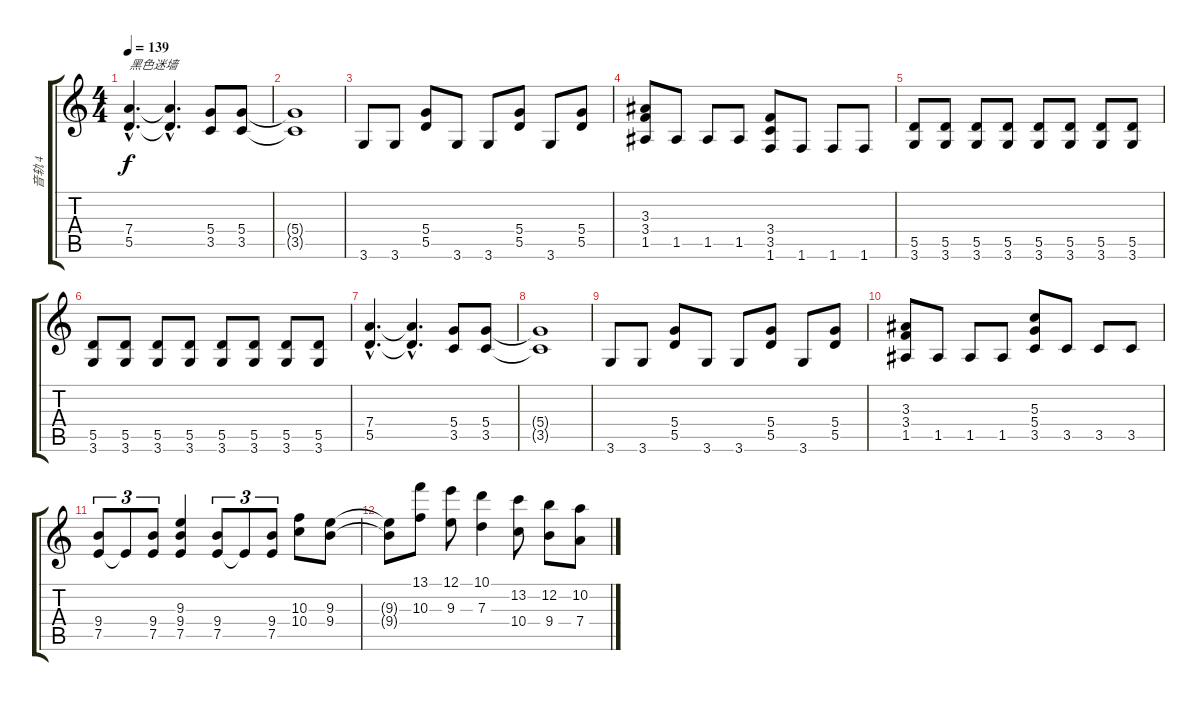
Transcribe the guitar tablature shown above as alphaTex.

\track ("音轨 4" "音轨 4") {instrument overdrivenguitar}
\staff {score tabs}
\tuning (E4 B3 G3 D3 A2 E2) {hide}
\ts (4 4)
\tempo 139
\clef g2
\ks c
(7.4{hac} 5.5{hac}).4{d txt "黑色迷墙" dy f} (7.4{hac t} 5.5{hac t}).4{d} (5.4 3.5).8 (5.4 3.5).8 |
(5.4{t} 3.5{t}).1 |
3.6.8 3.6.8 (5.4 5.5).8 3.6.8 3.6.8 (5.4 5.5).8 3.6.8 (5.4 5.5).8 |
(3.3 3.4 1.5).8 1.5.8 1.5.8 1.5.8 (3.4 3.5 1.6).8 1.6.8 1.6.8 1.6.8 |
(5.5 3.6).8 (5.5 3.6).8 (5.5 3.6).8 (5.5 3.6).8 (5.5 3.6).8 (5.5 3.6).8 (5.5 3.6).8 (5.5 3.6).8 |
(5.5 3.6).8 (5.5 3.6).8 (5.5 3.6).8 (5.5 3.6).8 (5.5 3.6).8 (5.5 3.6).8 (5.5 3.6).8 (5.5 3.6).8 |
(7.4{hac} 5.5{hac}).4{d} (7.4{hac t} 5.5{hac t}).4{d} (5.4 3.5).8 (5.4 3.5).8 |
(5.4{t} 3.5{t}).1 |
3.6.8 3.6.8 (5.4 5.5).8 3.6.8 3.6.8 (5.4 5.5).8 3.6.8 (5.4 5.5).8 |
(3.3 3.4 1.5).8 1.5.8 1.5.8 1.5.8 (5.3 5.4 3.5).8 3.5.8 3.5.8 3.5.8 |
(9.4 7.5).8{tu (3 2)} 7.5{t}.8{tu (3 2)} (9.4 7.5).8{tu (3 2)} (9.3 9.4 7.5).4 (9.4 7.5).8{tu (3 2)} 7.5{t}.8{tu (3 2)} (9.4 7.5).8{tu (3 2)} (10.3 10.4).8 (9.3 9.4).8 |
(9.3{t} 9.4{t}).8 (13.1 10.3).8 (12.1 9.3).8 (10.1 7.3).4 (13.2 10.4).8 (12.2 9.4).8 (10.2 7.4).8
